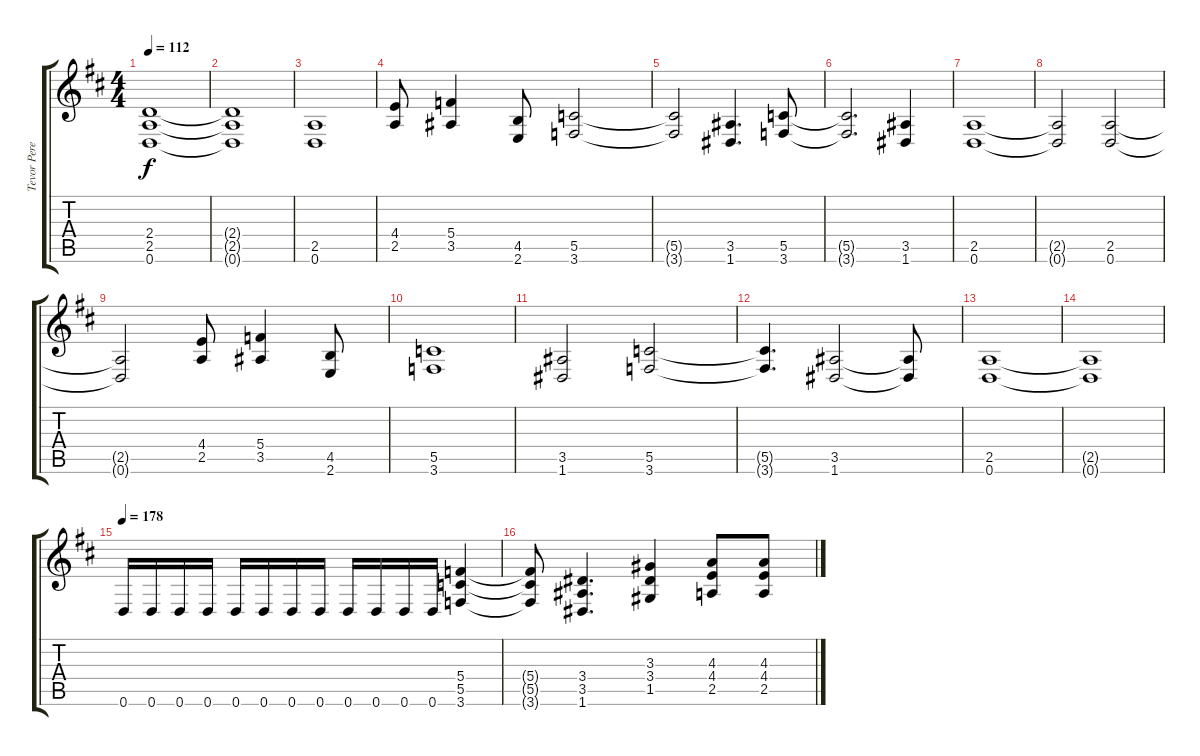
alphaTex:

\track ("Tevor Perez" "Tevor Pere") {instrument overdrivenguitar}
\staff {score tabs}
\tuning (D4 A3 F3 C3 G2 D2) {hide}
\ts (4 4)
\tempo 112
\clef g2
\ks d
(2.4 2.5 0.6).1{dy f} |
(2.4{t} 2.5{t} 0.6{t}).1 |
(2.5 0.6).1 |
(4.4 2.5).8 (5.4 3.5).4 (4.5 2.6).8 (5.5 3.6).2 |
(5.5{t} 3.6{t}).2 (3.5 1.6).4{d} (5.5 3.6).8 |
(5.5{t} 3.6{t}).2{d} (3.5 1.6).4 |
(2.5 0.6).1 |
(2.5{t} 0.6{t}).2 (2.5 0.6).2 |
(2.5{t} 0.6{t}).2 (4.4 2.5).8 (5.4 3.5).4 (4.5 2.6).8 |
(5.5 3.6).1 |
(3.5 1.6).2 (5.5 3.6).2 |
(5.5{t} 3.6{t}).4{d} (3.5 1.6).2 (3.5{t} 1.6{t}).8 |
(2.5 0.6).1 |
(2.5{t} 0.6{t}).1 |
\tempo 178
0.6.16 0.6.16 0.6.16 0.6.16 0.6.16 0.6.16 0.6.16 0.6.16 0.6.16 0.6.16 0.6.16 0.6.16 (5.4 5.5 3.6).4 |
(5.4{t} 5.5{t} 3.6{t}).8 (3.4 3.5 1.6).4{d} (3.3 3.4 1.5).4 (4.3 4.4 2.5).8 (4.3 4.4 2.5).8
